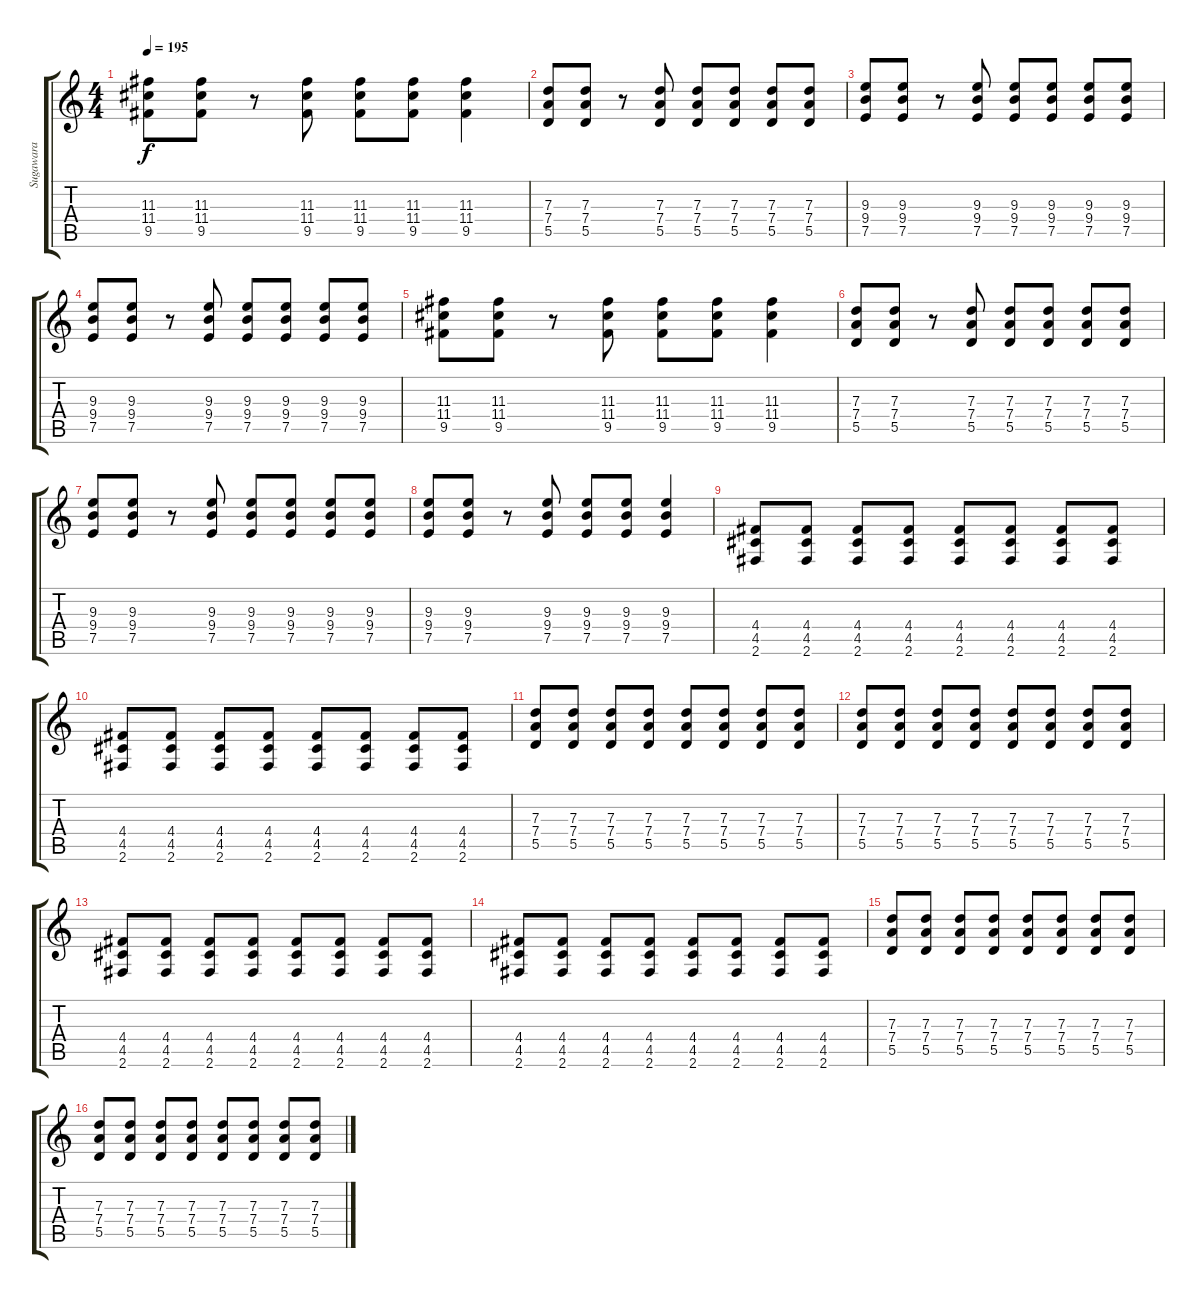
\track ("Sugawara" "Sugawara") {instrument distortionguitar}
\staff {score tabs}
\tuning (E4 B3 G3 D3 A2 E2) {hide}
\ts (4 4)
\tempo 195
\clef g2
\ks c
(11.3 11.4 9.5).8{dy f} (11.3 11.4 9.5).8 r.8 (11.3 11.4 9.5).8 (11.3 11.4 9.5).8 (11.3 11.4 9.5).8 (11.3 11.4 9.5).4 |
(7.3 7.4 5.5).8 (7.3 7.4 5.5).8 r.8 (7.3 7.4 5.5).8 (7.3 7.4 5.5).8 (7.3 7.4 5.5).8 (7.3 7.4 5.5).8 (7.3 7.4 5.5).8 |
(9.3 9.4 7.5).8 (9.3 9.4 7.5).8 r.8 (9.3 9.4 7.5).8 (9.3 9.4 7.5).8 (9.3 9.4 7.5).8 (9.3 9.4 7.5).8 (9.3 9.4 7.5).8 |
(9.3 9.4 7.5).8 (9.3 9.4 7.5).8 r.8 (9.3 9.4 7.5).8 (9.3 9.4 7.5).8 (9.3 9.4 7.5).8 (9.3 9.4 7.5).8 (9.3 9.4 7.5).8 |
(11.3 11.4 9.5).8 (11.3 11.4 9.5).8 r.8 (11.3 11.4 9.5).8 (11.3 11.4 9.5).8 (11.3 11.4 9.5).8 (11.3 11.4 9.5).4 |
(7.3 7.4 5.5).8 (7.3 7.4 5.5).8 r.8 (7.3 7.4 5.5).8 (7.3 7.4 5.5).8 (7.3 7.4 5.5).8 (7.3 7.4 5.5).8 (7.3 7.4 5.5).8 |
(9.3 9.4 7.5).8 (9.3 9.4 7.5).8 r.8 (9.3 9.4 7.5).8 (9.3 9.4 7.5).8 (9.3 9.4 7.5).8 (9.3 9.4 7.5).8 (9.3 9.4 7.5).8 |
(9.3 9.4 7.5).8 (9.3 9.4 7.5).8 r.8 (9.3 9.4 7.5).8 (9.3 9.4 7.5).8 (9.3 9.4 7.5).8 (9.3 9.4 7.5).4 |
(4.4 4.5 2.6).8 (4.4 4.5 2.6).8 (4.4 4.5 2.6).8 (4.4 4.5 2.6).8 (4.4 4.5 2.6).8 (4.4 4.5 2.6).8 (4.4 4.5 2.6).8 (4.4 4.5 2.6).8 |
(4.4 4.5 2.6).8 (4.4 4.5 2.6).8 (4.4 4.5 2.6).8 (4.4 4.5 2.6).8 (4.4 4.5 2.6).8 (4.4 4.5 2.6).8 (4.4 4.5 2.6).8 (4.4 4.5 2.6).8 |
(7.3 7.4 5.5).8 (7.3 7.4 5.5).8 (7.3 7.4 5.5).8 (7.3 7.4 5.5).8 (7.3 7.4 5.5).8 (7.3 7.4 5.5).8 (7.3 7.4 5.5).8 (7.3 7.4 5.5).8 |
(7.3 7.4 5.5).8 (7.3 7.4 5.5).8 (7.3 7.4 5.5).8 (7.3 7.4 5.5).8 (7.3 7.4 5.5).8 (7.3 7.4 5.5).8 (7.3 7.4 5.5).8 (7.3 7.4 5.5).8 |
(4.4 4.5 2.6).8 (4.4 4.5 2.6).8 (4.4 4.5 2.6).8 (4.4 4.5 2.6).8 (4.4 4.5 2.6).8 (4.4 4.5 2.6).8 (4.4 4.5 2.6).8 (4.4 4.5 2.6).8 |
(4.4 4.5 2.6).8 (4.4 4.5 2.6).8 (4.4 4.5 2.6).8 (4.4 4.5 2.6).8 (4.4 4.5 2.6).8 (4.4 4.5 2.6).8 (4.4 4.5 2.6).8 (4.4 4.5 2.6).8 |
(7.3 7.4 5.5).8 (7.3 7.4 5.5).8 (7.3 7.4 5.5).8 (7.3 7.4 5.5).8 (7.3 7.4 5.5).8 (7.3 7.4 5.5).8 (7.3 7.4 5.5).8 (7.3 7.4 5.5).8 |
(7.3 7.4 5.5).8 (7.3 7.4 5.5).8 (7.3 7.4 5.5).8 (7.3 7.4 5.5).8 (7.3 7.4 5.5).8 (7.3 7.4 5.5).8 (7.3 7.4 5.5).8 (7.3 7.4 5.5).8
